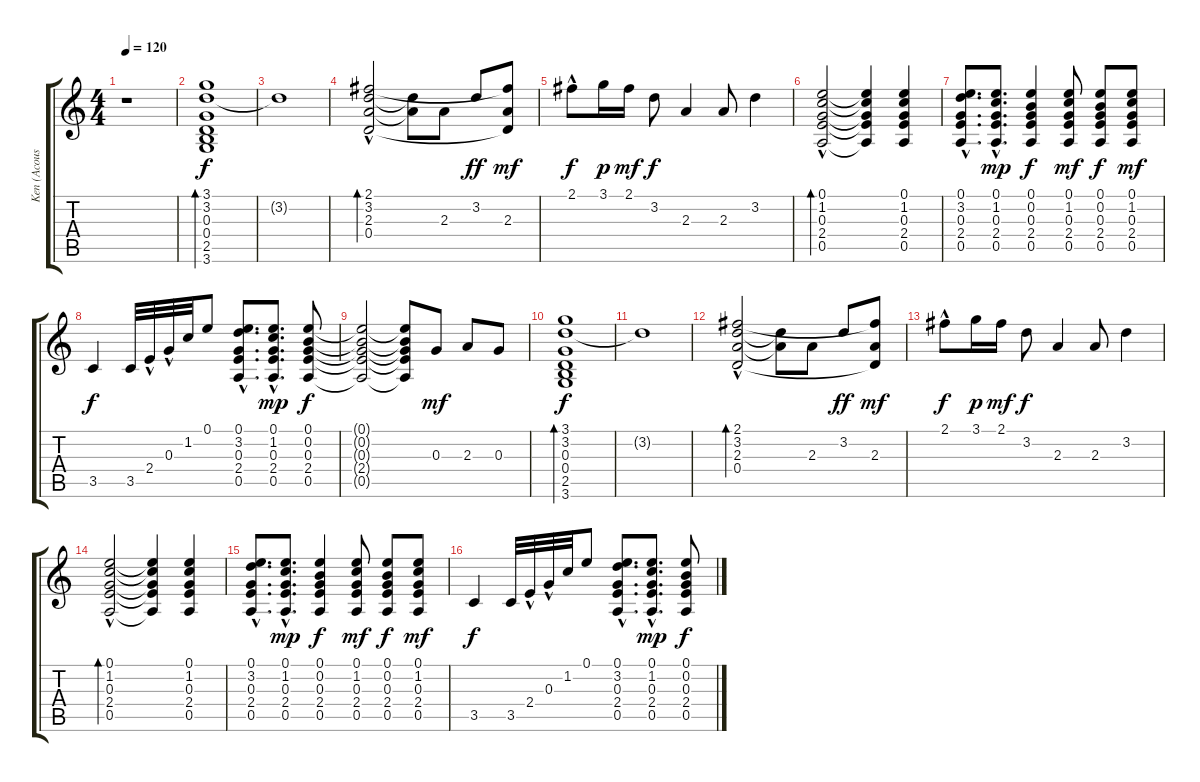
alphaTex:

\track ("Ken (Acoustic)" "Ken (Acous") {instrument acousticguitarsteel}
\staff {score tabs}
\tuning (E4 B3 G3 D3 A2 E2) {hide}
\ts (4 4)
\tempo 120
\clef g2
\ks c
r.1{dy f instrument acousticguitarsteel} |
(3.1 3.2 0.3 0.4 2.5 3.6).1{bd 480} |
3.2{t}.1 |
(2.1 3.2 2.3 0.4{hac}).2{bd 480} (3.2{t} 2.3{t}).8 2.3.8 3.2.8{dy ff} (2.1{t} 2.3 0.4{t}).8{dy mf} |
2.1{hac}.8{dy f} 3.1.16{dy p} 2.1.16{dy mf} 3.2.8{dy f} 2.3.4 2.3.8 3.2.4 |
(0.1 1.2 0.3 2.4 0.5{hac}).2{bd 480} (0.1{t} 1.2{t} 0.3{t} 2.4{t} 0.5{t}).4 (0.1 1.2 0.3 2.4 0.5).4 |
(0.1{hac} 3.2{hac} 0.3{hac} 2.4{hac} 0.5{hac}).8{d} (0.1{hac} 1.2{hac} 0.3{hac} 2.4{hac} 0.5{hac}).8{d dy mp} (0.1 0.2 0.3 2.4 0.5).4{dy f} (0.1 1.2 0.3 2.4 0.5).8{dy mf} (0.1 0.2 0.3 2.4 0.5).8{dy f} (0.1 1.2 0.3 2.4 0.5).8{dy mf} |
3.5.4{dy f} 3.5.32 2.4{hac}.32 0.3{hac}.32 1.2.32 0.1.8 (0.1{hac} 3.2{hac} 0.3{hac} 2.4{hac} 0.5{hac}).8{d} (0.1{hac} 1.2{hac} 0.3{hac} 2.4{hac} 0.5{hac}).8{d dy mp} (0.1 0.2 0.3 2.4 0.5).8{dy f} |
(0.1{t} 0.2{t} 0.3{t} 2.4{t} 0.5{t}).2 (0.1{t} 0.2{t} 0.3{t} 2.4{t} 0.5{t}).8 0.3.8{dy mf} 2.3.8 0.3.8 |
(3.1 3.2 0.3 0.4 2.5 3.6).1{bd 480 dy f} |
3.2{t}.1 |
(2.1 3.2 2.3 0.4{hac}).2{bd 480} (3.2{t} 2.3{t}).8 2.3.8 3.2.8{dy ff} (2.1{t} 2.3 0.4{t}).8{dy mf} |
2.1{hac}.8{dy f} 3.1.16{dy p} 2.1.16{dy mf} 3.2.8{dy f} 2.3.4 2.3.8 3.2.4 |
(0.1 1.2 0.3 2.4 0.5{hac}).2{bd 480} (0.1{t} 1.2{t} 0.3{t} 2.4{t} 0.5{t}).4 (0.1 1.2 0.3 2.4 0.5).4 |
(0.1{hac} 3.2{hac} 0.3{hac} 2.4{hac} 0.5{hac}).8{d} (0.1{hac} 1.2{hac} 0.3{hac} 2.4{hac} 0.5{hac}).8{d dy mp} (0.1 0.2 0.3 2.4 0.5).4{dy f} (0.1 1.2 0.3 2.4 0.5).8{dy mf} (0.1 0.2 0.3 2.4 0.5).8{dy f} (0.1 1.2 0.3 2.4 0.5).8{dy mf} |
3.5.4{dy f} 3.5.32 2.4{hac}.32 0.3{hac}.32 1.2.32 0.1.8 (0.1{hac} 3.2{hac} 0.3{hac} 2.4{hac} 0.5{hac}).8{d} (0.1{hac} 1.2{hac} 0.3{hac} 2.4{hac} 0.5{hac}).8{d dy mp} (0.1 0.2 0.3 2.4 0.5).8{dy f}
